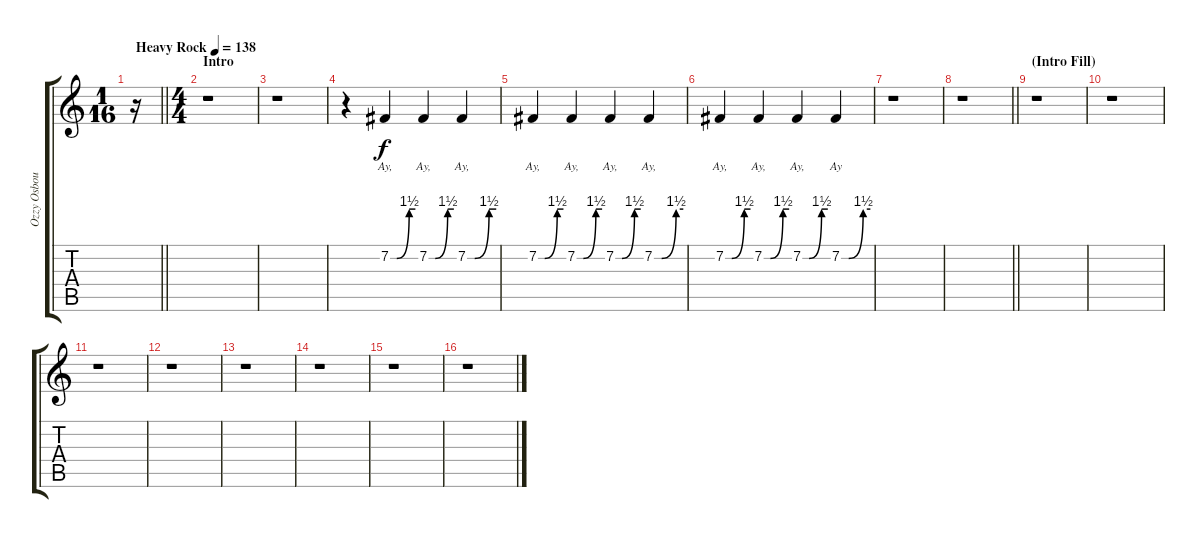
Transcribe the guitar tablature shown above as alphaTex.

\track ("Ozzy Osbourne" "Ozzy Osbou") {instrument lead2sawtooth}
\staff {score tabs}
\tuning (E4 B3 G3 D3 A2 E2) {hide}
\ts (1 16)
\tempo (138 "Heavy Rock")
\clef g2
\barLineRight lightlight
\ks c
r.16{dy f instrument lead2sawtooth} |
\ts (4 4)
\section ("" "Intro")
r.1 |
r.1 |
r.4 7.2{be (custom 0 0 15 0 45 6 60 6)}.4{lyrics (0 "Ay,") lyrics (1 "") lyrics (2 "") lyrics (3 "") lyrics (4 "")} 7.2{be (custom 0 0 15 0 45 6 60 6)}.4{lyrics (0 "Ay,") lyrics (1 "") lyrics (2 "") lyrics (3 "") lyrics (4 "") volume 0 balance 0} 7.2{be (custom 0 0 15 0 45 6 60 6)}.4{lyrics (0 "Ay,") lyrics (1 "") lyrics (2 "") lyrics (3 "") lyrics (4 "") balance 16} |
7.2{be (custom 0 0 15 0 45 6 60 6)}.4{lyrics (0 "Ay,") lyrics (1 "") lyrics (2 "") lyrics (3 "") lyrics (4 "") balance 0} 7.2{be (custom 0 0 15 0 45 6 60 6)}.4{lyrics (0 "Ay,") lyrics (1 "") lyrics (2 "") lyrics (3 "") lyrics (4 "") balance 16} 7.2{be (custom 0 0 15 0 45 6 60 6)}.4{lyrics (0 "Ay,") lyrics (1 "") lyrics (2 "") lyrics (3 "") lyrics (4 "") balance 0} 7.2{be (custom 0 0 15 0 45 6 60 6)}.4{lyrics (0 "Ay,") lyrics (1 "") lyrics (2 "") lyrics (3 "") lyrics (4 "") balance 16} |
7.2{be (custom 0 0 15 0 45 6 60 6)}.4{lyrics (0 "Ay,") lyrics (1 "") lyrics (2 "") lyrics (3 "") lyrics (4 "") balance 0} 7.2{be (custom 0 0 15 0 45 6 60 6)}.4{lyrics (0 "Ay,") lyrics (1 "") lyrics (2 "") lyrics (3 "") lyrics (4 "") balance 16} 7.2{be (custom 0 0 15 0 45 6 60 6)}.4{lyrics (0 "Ay,") lyrics (1 "") lyrics (2 "") lyrics (3 "") lyrics (4 "") balance 0} 7.2{be (custom 0 0 15 0 45 6 60 6)}.4{lyrics (0 "Ay") lyrics (1 "") lyrics (2 "") lyrics (3 "") lyrics (4 "") balance 16} |
r.1 |
\barLineRight lightlight
r.1 |
\section ("" "(Intro Fill)")
r.1 |
r.1 |
r.1 |
r.1 |
r.1 |
r.1 |
r.1 |
r.1
